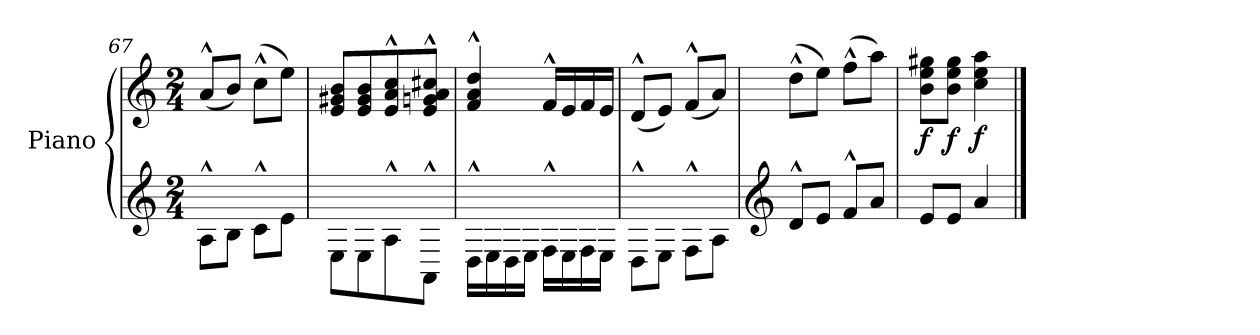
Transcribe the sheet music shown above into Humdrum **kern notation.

**kern	**kern	**dynam
*part1	*part1	*part1
*staff2	*staff1	*staff1/2
*I"Piano	*	*
*I'Pno.	*	*
*clefG2	*clefG2	*
*k[]	*k[]	*
*M2/4	*M2/4	*
=67	=67	=67
8A^^\L	(<8a^^/L	.
8B\J	8b/J)	.
8c^^\L	(>8cc^^\L	.
8e\J	8ee\J)	.
=68	=68	=68
8E\L	8e/ 8g#X/ 8b/L	.
8E\	8e/ 8g#/ 8b/	.
8A^^\	8e/^^ 8a/^^ 8cc/^^	.
8AA^^\J	8e/^^ 8gn/^^ 8a/^^ 8cc#X/^^J	.
=69	=69	=69
16D^^\LL	4f/^^ 4a/^^ 4dd/^^	.
16E\	.	.
16D\	.	.
16E\JJ	.	.
16F^^\LL	16f^^/LL	.
16E\	16e/	.
16F\	16f/	.
16E\JJ	16e/JJ	.
=70	=70	=70
8D^^\L	(<8d^^/L	.
8E\J	8e/J)	.
8F^^\L	(<8f^^/L	.
8A\J	8a/J)	.
=71	=71	=71
*clefG2	*	*
8d^^/L	(>8dd^^\L	.
8e/J	8ee\J)	.
8f^^/L	(>8ff^^\L	.
8a/J	8aa\J)	.
=72	=72	=72
!	!	!LO:DY:b
8e/L	8b\ 8ee\ 8gg#X\L	f
!	!	!LO:DY:b
8e/J	8b\ 8ee\ 8gg#\J	f
!	!	!LO:DY:b
4a/	4cc\ 4ee\ 4aa\	f
==	==	==
*-	*-	*-
